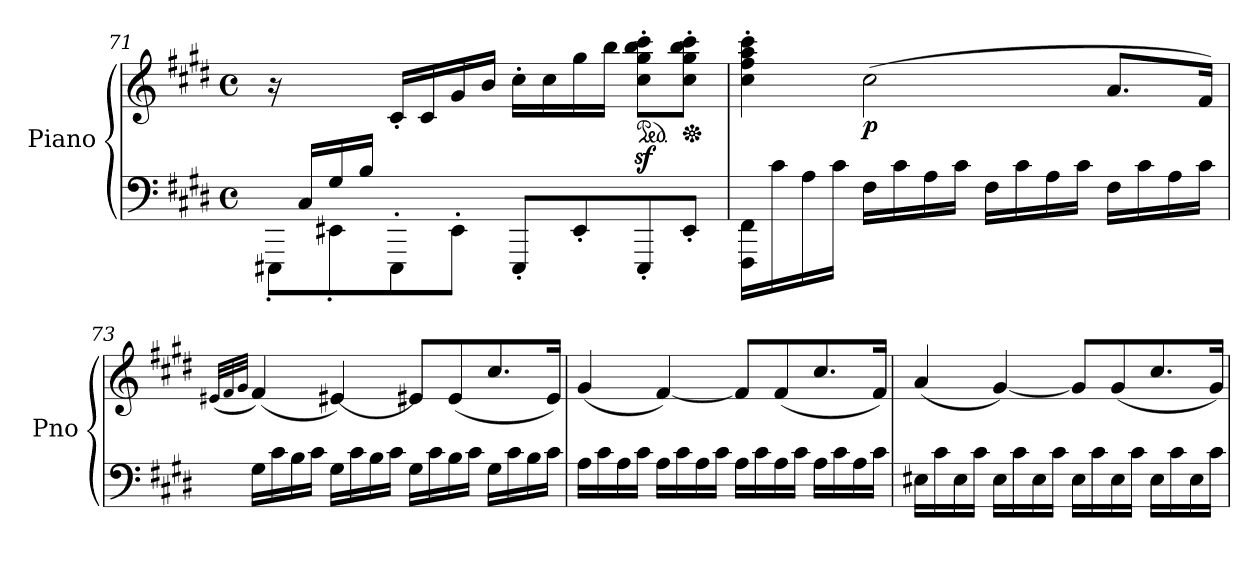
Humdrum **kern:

**kern	**kern	**dynam
*part1	*part1	*part1
*staff2	*staff1	*staff1/2
*I"Piano	*	*
*I'Pno	*	*
!!LO:LB:g=z
*clefF4	*clefG2	*
*k[f#c#g#d#]	*k[f#c#g#d#]	*
*M4/4	*M4/4	*
*met(c)	*met(c)	*
=71	=71	=71
*^	*	*
16ryy	8EEE#X'\L	16r	.
16C#/LL	.	8.ryy	.
16G#/	8EE#X'\	.	.
16B/JJ	.	.	.
2.ryy	8EEE#'\	16c#'/LL	.
.	.	16c#/	.
.	8EE#'\J	16g#/	.
.	.	16b/JJ	.
.	8EEE#'/L	16cc#'\LL	.
.	.	16cc#\	.
.	8EE#'/	16gg#\	.
.	.	16bb\JJ	.
*	*	*ped	*
.	8EEE#'/	8cc#\z<' 8gg#\z<' 8bb\z<' 8ccc#\z<'L	.
*	*	*Xped	*
.	8EE#'/J	8cc#\' 8gg#\' 8bb\' 8ccc#\'J	.
*v	*v	*	*
=72	=72	=72
16FFF#/ 16FF#/LL	4cc#\' 4ff#\' 4aa\' 4ccc#\'	.
16c#\	.	.
16A\	.	.
16c#\JJ	.	.
!	!	!LO:DY:b
16F#\LL	(>2cc#\	p
16c#\	.	.
16A\	.	.
16c#\JJ	.	.
16F#\LL	.	.
16c#\	.	.
16A\	.	.
16c#\JJ	.	.
16F#\LL	8.a/L	.
16c#\	.	.
16A\	.	.
16c#\JJ	16f#/Jk)	.
=73	=73	=73
.	(<32qe#X/LLL	.
.	32qf#/	.
.	32qg#/JJJ	.
16G#\LL	(<4f#/)	.
16c#\	.	.
16B\	.	.
16c#\JJ	.	.
16G#\LL	[4e#X/)	.
16c#\	.	.
16B\	.	.
16c#\JJ	.	.
16G#\LL	8e#X/L]	.
16c#\	.	.
16B\	(<8e#/	.
16c#\JJ	.	.
16G#\LL	8.cc#/	.
16c#\	.	.
16B\	.	.
16c#\JJ	16e#/Jk)	.
!!LO:PB:g=z
=74	=74	=74
16A\LL	(<4g#/	.
16c#\	.	.
16A\	.	.
16c#\JJ	.	.
16A\LL	[4f#/)	.
16c#\	.	.
16A\	.	.
16c#\JJ	.	.
16A\LL	8f#/L]	.
16c#\	.	.
16A\	(<8f#/	.
16c#\JJ	.	.
16A\LL	8.cc#/	.
16c#\	.	.
16A\	.	.
16c#\JJ	16f#/Jk)	.
=75	=75	=75
16E#X\LL	(<4a/	.
16c#\	.	.
16E#\	.	.
16c#\JJ	.	.
16E#\LL	[4g#/)	.
16c#\	.	.
16E#\	.	.
16c#\JJ	.	.
16E#\LL	8g#/L]	.
16c#\	.	.
16E#\	(<8g#/	.
16c#\JJ	.	.
16E#\LL	8.cc#/	.
16c#\	.	.
16E#\	.	.
16c#\JJ	16g#/Jk)	.
=	=	=
*-	*-	*-
